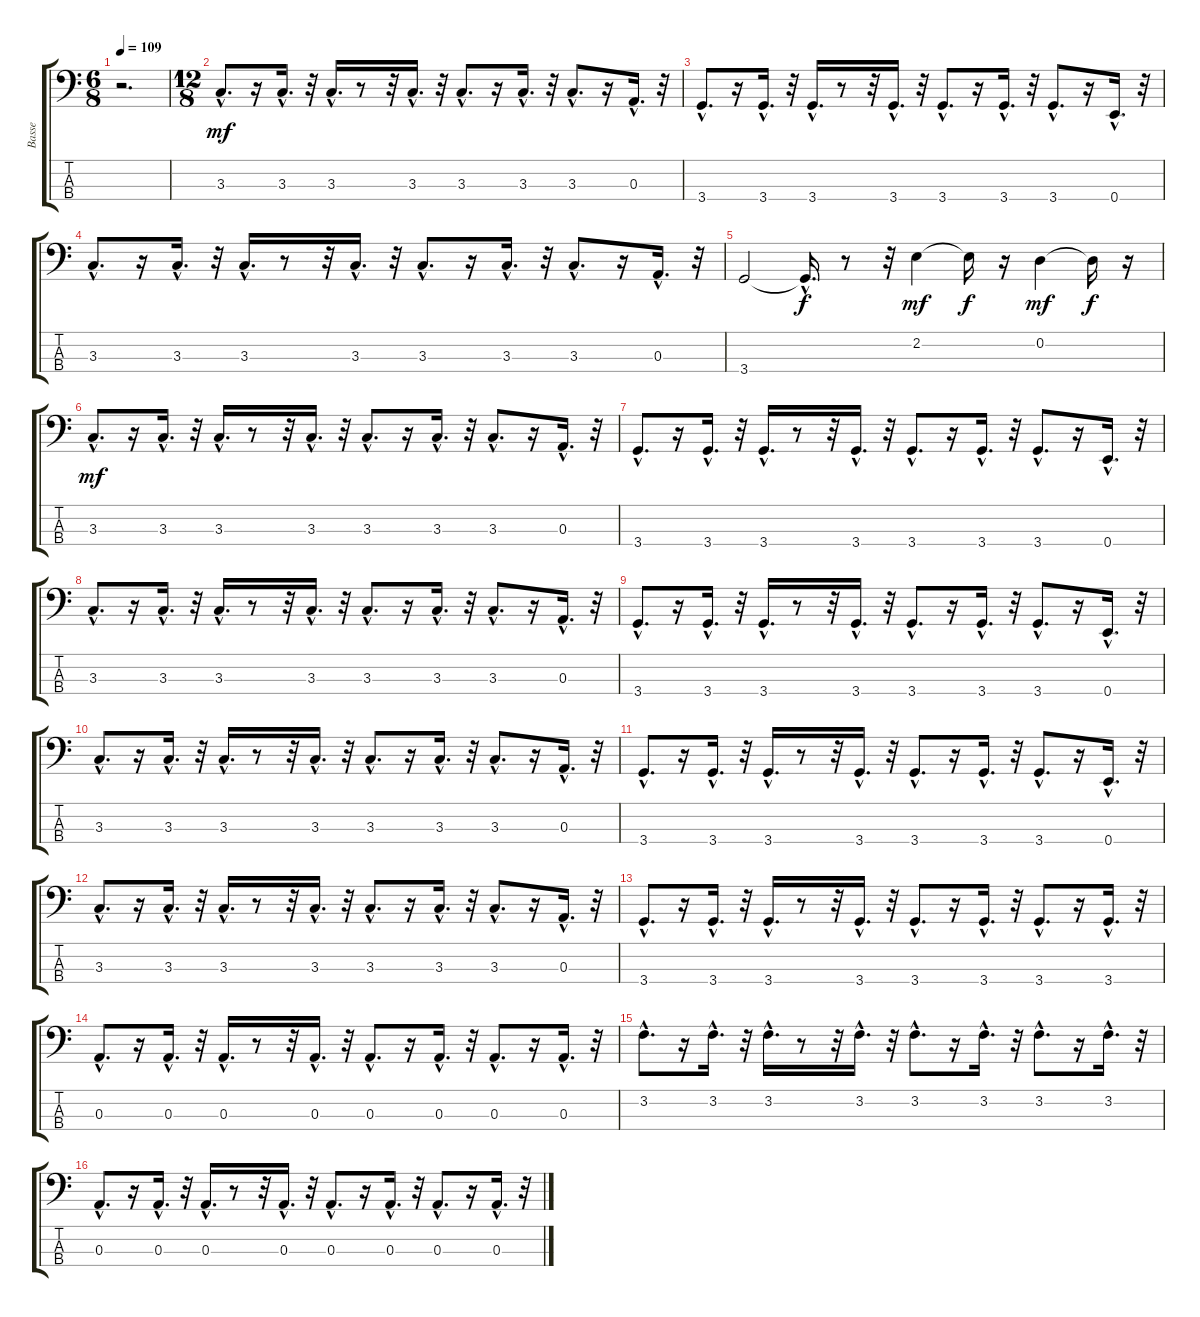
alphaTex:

\track ("Basse" "Basse") {instrument acousticbass}
\staff {score tabs}
\tuning (G2 D2 A1 E1) {hide}
\ts (6 8)
\tempo 109
\clef f4
\ks c
r.2{d dy mf instrument acousticbass} |
\ts (12 8)
3.3{hac}.8{d} r.16 3.3{hac}.16{d} r.32 3.3{hac}.16{d} r.8 r.32 3.3{hac}.16{d} r.32 3.3{hac}.8{d} r.16 3.3{hac}.16{d} r.32 3.3{hac}.8{d} r.16 0.3{hac}.16{d} r.32 |
3.4{hac}.8{d} r.16 3.4{hac}.16{d} r.32 3.4{hac}.16{d} r.8 r.32 3.4{hac}.16{d} r.32 3.4{hac}.8{d} r.16 3.4{hac}.16{d} r.32 3.4{hac}.8{d} r.16 0.4{hac}.16{d} r.32 |
3.3{hac}.8{d} r.16 3.3{hac}.16{d} r.32 3.3{hac}.16{d} r.8 r.32 3.3{hac}.16{d} r.32 3.3{hac}.8{d} r.16 3.3{hac}.16{d} r.32 3.3{hac}.8{d} r.16 0.3{hac}.16{d} r.32 |
3.4.2 3.4{hac t}.16{d dy f} r.8 r.32 2.2.4{dy mf} 2.2{t}.16{dy f} r.16 0.2.4{dy mf} 0.2{t}.16{dy f} r.16 |
3.3{hac}.8{d dy mf} r.16 3.3{hac}.16{d} r.32 3.3{hac}.16{d} r.8 r.32 3.3{hac}.16{d} r.32 3.3{hac}.8{d} r.16 3.3{hac}.16{d} r.32 3.3{hac}.8{d} r.16 0.3{hac}.16{d} r.32 |
3.4{hac}.8{d} r.16 3.4{hac}.16{d} r.32 3.4{hac}.16{d} r.8 r.32 3.4{hac}.16{d} r.32 3.4{hac}.8{d} r.16 3.4{hac}.16{d} r.32 3.4{hac}.8{d} r.16 0.4{hac}.16{d} r.32 |
3.3{hac}.8{d} r.16 3.3{hac}.16{d} r.32 3.3{hac}.16{d} r.8 r.32 3.3{hac}.16{d} r.32 3.3{hac}.8{d} r.16 3.3{hac}.16{d} r.32 3.3{hac}.8{d} r.16 0.3{hac}.16{d} r.32 |
3.4{hac}.8{d} r.16 3.4{hac}.16{d} r.32 3.4{hac}.16{d} r.8 r.32 3.4{hac}.16{d} r.32 3.4{hac}.8{d} r.16 3.4{hac}.16{d} r.32 3.4{hac}.8{d} r.16 0.4{hac}.16{d} r.32 |
3.3{hac}.8{d} r.16 3.3{hac}.16{d} r.32 3.3{hac}.16{d} r.8 r.32 3.3{hac}.16{d} r.32 3.3{hac}.8{d} r.16 3.3{hac}.16{d} r.32 3.3{hac}.8{d} r.16 0.3{hac}.16{d} r.32 |
3.4{hac}.8{d} r.16 3.4{hac}.16{d} r.32 3.4{hac}.16{d} r.8 r.32 3.4{hac}.16{d} r.32 3.4{hac}.8{d} r.16 3.4{hac}.16{d} r.32 3.4{hac}.8{d} r.16 0.4{hac}.16{d} r.32 |
3.3{hac}.8{d} r.16 3.3{hac}.16{d} r.32 3.3{hac}.16{d} r.8 r.32 3.3{hac}.16{d} r.32 3.3{hac}.8{d} r.16 3.3{hac}.16{d} r.32 3.3{hac}.8{d} r.16 0.3{hac}.16{d} r.32 |
3.4{hac}.8{d} r.16 3.4{hac}.16{d} r.32 3.4{hac}.16{d} r.8 r.32 3.4{hac}.16{d} r.32 3.4{hac}.8{d} r.16 3.4{hac}.16{d} r.32 3.4{hac}.8{d} r.16 3.4{hac}.16{d} r.32 |
0.3{hac}.8{d} r.16 0.3{hac}.16{d} r.32 0.3{hac}.16{d} r.8 r.32 0.3{hac}.16{d} r.32 0.3{hac}.8{d} r.16 0.3{hac}.16{d} r.32 0.3{hac}.8{d} r.16 0.3{hac}.16{d} r.32 |
3.2{hac}.8{d} r.16 3.2{hac}.16{d} r.32 3.2{hac}.16{d} r.8 r.32 3.2{hac}.16{d} r.32 3.2{hac}.8{d} r.16 3.2{hac}.16{d} r.32 3.2{hac}.8{d} r.16 3.2{hac}.16{d} r.32 |
0.3{hac}.8{d} r.16 0.3{hac}.16{d} r.32 0.3{hac}.16{d} r.8 r.32 0.3{hac}.16{d} r.32 0.3{hac}.8{d} r.16 0.3{hac}.16{d} r.32 0.3{hac}.8{d} r.16 0.3{hac}.16{d} r.32
